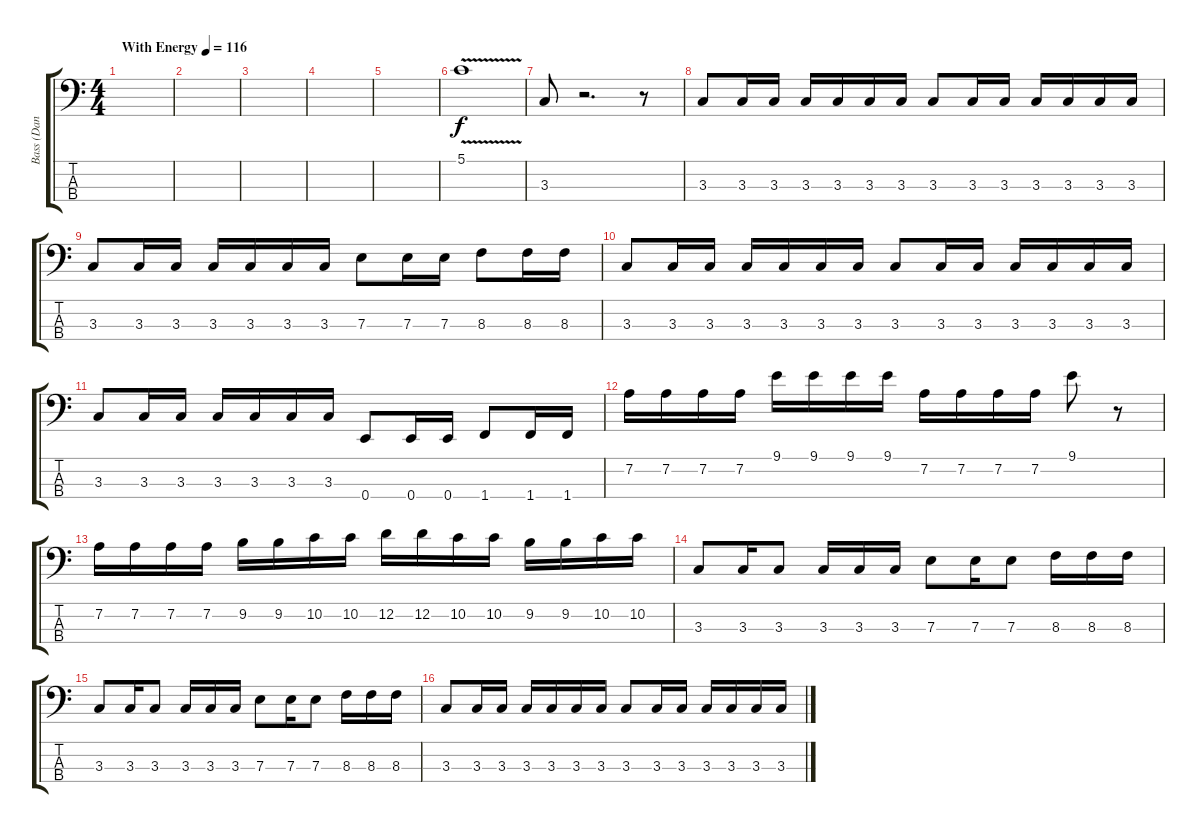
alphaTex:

\track ("Bass (Dan Andriano)" "Bass (Dan ") {instrument electricbassfinger}
\staff {score tabs}
\tuning (G2 D2 A1 E1) {hide}
\ts (4 4)
\tempo (116 "With Energy")
\clef f4
\ks c
|
|
|
|
|
5.1{v}.1 |
3.3.8 r.2{d} r.8 |
3.3.8 3.3.16 3.3.16 3.3.16 3.3.16 3.3.16 3.3.16 3.3.8 3.3.16 3.3.16 3.3.16 3.3.16 3.3.16 3.3.16 |
3.3.8 3.3.16 3.3.16 3.3.16 3.3.16 3.3.16 3.3.16 7.3.8 7.3.16 7.3.16 8.3.8 8.3.16 8.3.16 |
3.3.8 3.3.16 3.3.16 3.3.16 3.3.16 3.3.16 3.3.16 3.3.8 3.3.16 3.3.16 3.3.16 3.3.16 3.3.16 3.3.16 |
3.3.8 3.3.16 3.3.16 3.3.16 3.3.16 3.3.16 3.3.16 0.4.8 0.4.16 0.4.16 1.4.8 1.4.16 1.4.16 |
7.2.16 7.2.16 7.2.16 7.2.16 9.1.16 9.1.16 9.1.16 9.1.16 7.2.16 7.2.16 7.2.16 7.2.16 9.1.8 r.8 |
7.2.16 7.2.16 7.2.16 7.2.16 9.2.16 9.2.16 10.2.16 10.2.16 12.2.16 12.2.16 10.2.16 10.2.16 9.2.16 9.2.16 10.2.16 10.2.16 |
3.3.8 3.3.16 3.3.8 3.3.16 3.3.16 3.3.16 7.3.8 7.3.16 7.3.8 8.3.16 8.3.16 8.3.16 |
3.3.8 3.3.16 3.3.8 3.3.16 3.3.16 3.3.16 7.3.8 7.3.16 7.3.8 8.3.16 8.3.16 8.3.16 |
3.3.8 3.3.16 3.3.16 3.3.16 3.3.16 3.3.16 3.3.16 3.3.8 3.3.16 3.3.16 3.3.16 3.3.16 3.3.16 3.3.16
